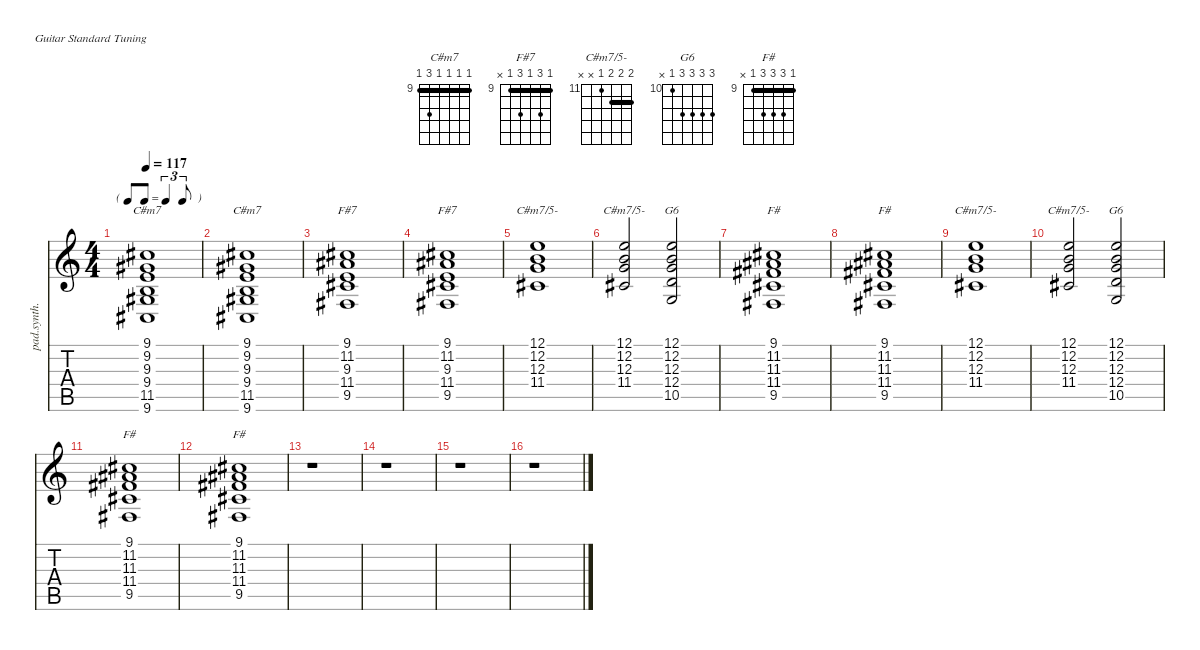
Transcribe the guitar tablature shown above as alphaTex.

\defaultSystemsLayout 4
\hideDynamics
\bracketExtendMode nobrackets
\otherSystemsTrackNameOrientation horizontal
\track ("Synthé" "pad.synth.") {instrument pad5bowed}
\staff {score tabs}
\tuning (E4 B3 G3 D3 A2 E2)
\chord ("C#m7" 9 9 9 9 11 9) {firstfret 9 barre (9 9 9 9)}
\chord ("F#7" 9 11 9 11 9 x) {firstfret 9 barre (9 9)}
\chord ("C#m7/5-" 12 12 12 11 x x) {firstfret 11 barre (12 12)}
\chord ("G6" 12 12 12 12 10 x) {firstfret 10}
\chord ("F#" 9 11 11 11 9 x) {firstfret 9 barre 9}
\ts (4 4)
\tf triplet8th
\tempo 117
\clef g2
\ks c
(9.1{acc #} 9.2{acc #} 9.3 9.4 11.5{acc #} 9.6{acc #}).1{ch "C#m7" dy f beam Up} |
(9.1{acc #} 9.2{acc #} 9.3 9.4 11.5{acc #} 9.6{acc #}).1{ch "C#m7" beam Up} |
(9.1{acc #} 11.2{acc #} 9.3 11.4{acc #} 9.5{acc #}).1{ch "F#7" beam Up} |
(9.1{acc #} 11.2{acc #} 9.3 11.4{acc #} 9.5{acc #}).1{ch "F#7" beam Up} |
(12.1 12.2 12.3 11.4{acc #}).1{ch "C#m7/5-" beam Up} |
(12.1 12.2 12.3 11.4{acc #}).2{ch "C#m7/5-" beam Up} (12.1 12.2 12.3 12.4 10.5).2{ch "G6" beam Up} |
(9.1{acc #} 11.2{acc #} 11.3{acc #} 11.4{acc #} 9.5{acc #}).1{ch "F#" beam Up} |
(9.1{acc #} 11.2{acc #} 11.3{acc #} 11.4{acc #} 9.5{acc #}).1{ch "F#" beam Up} |
(12.1 12.2 12.3 11.4{acc #}).1{ch "C#m7/5-" beam Up} |
(12.1 12.2 12.3 11.4{acc #}).2{ch "C#m7/5-" beam Up} (12.1 12.2 12.3 12.4 10.5).2{ch "G6" beam Up} |
(9.1{acc #} 11.2{acc #} 11.3{acc #} 11.4{acc #} 9.5{acc #}).1{ch "F#" beam Up} |
(9.1{acc #} 11.2{acc #} 11.3{acc #} 11.4{acc #} 9.5{acc #}).1{ch "F#" beam Up} |
r.1{beam Down} |
r.1{beam Down} |
r.1{beam Down} |
r.1{beam Down}
